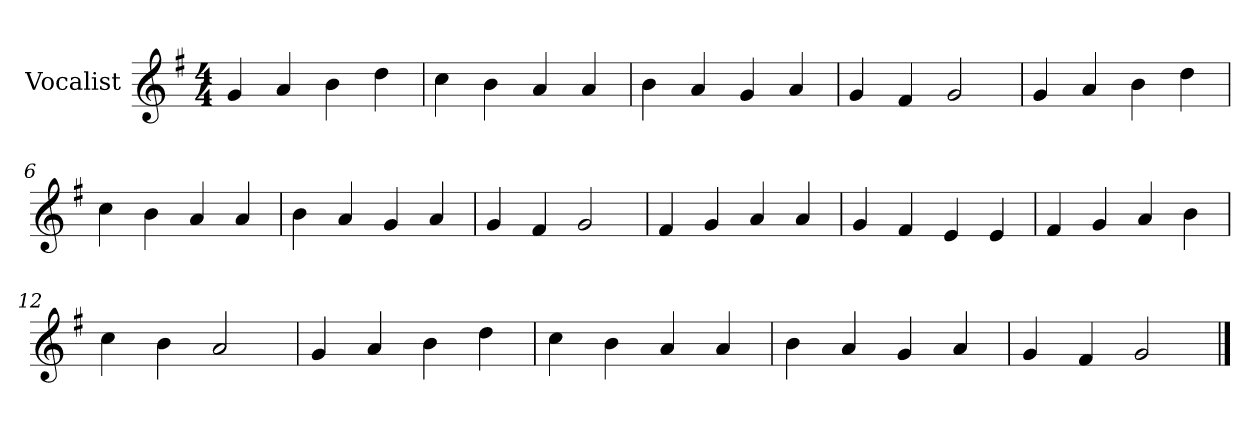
**kern
*part1
*staff1
*I"Vocalist
*k[f#]
*G:
*M4/4
=1
4g
4a
4b
4dd
=2
4cc
4b
4a
4a
=3
4b
4a
4g
4a
=4
4g
4f#
2g
=5
4g
4a
4b
4dd
=6
4cc
4b
4a
4a
=7
4b
4a
4g
4a
=8
4g
4f#
2g
=9
4f#
4g
4a
4a
=10
4g
4f#
4e
4e
=11
4f#
4g
4a
4b
=12
4cc
4b
2a
=13
4g
4a
4b
4dd
=14
4cc
4b
4a
4a
=15
4b
4a
4g
4a
=16
4g
4f#
2g
==
*-
